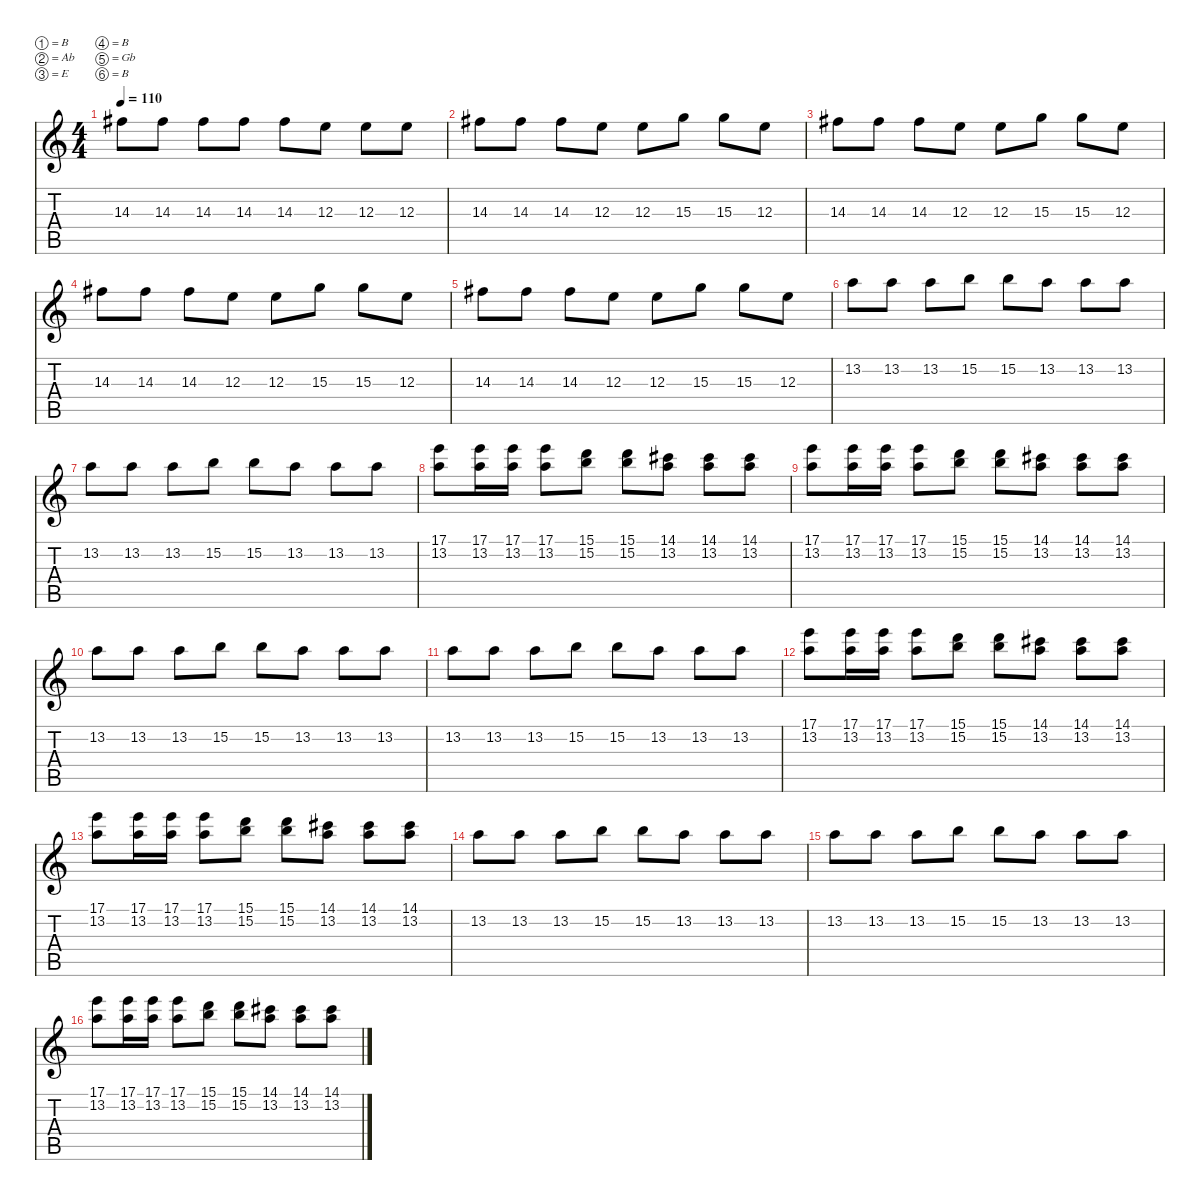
\defaultSystemsLayout 4
\hideDynamics
\bracketExtendMode nobrackets
\singleTrackTrackNamePolicy hidden
\multiTrackTrackNamePolicy hidden
\firstSystemTrackNameMode fullname
\firstSystemTrackNameOrientation horizontal
\otherSystemsTrackNameOrientation horizontal
\track ("Guitar I [Aaron Turner]" "dist.guit.") {defaultSystemsLayout 16 instrument distortionguitar}
\staff {score tabs}
\tuning (B3 Ab3 E3 B2 Gb2 B1)
\ts (4 4)
\tempo 110
\clef g2
\ks c
14.3{acc #}.8{dy f beam Down} 14.3{acc #}.8{beam Down} 14.3{acc #}.8{beam Down} 14.3{acc #}.8{beam Down} 14.3{acc #}.8{beam Down} 12.3.8{beam Down} 12.3.8{beam Down} 12.3.8{beam Down} |
14.3{acc #}.8{beam Down} 14.3{acc #}.8{beam Down} 14.3{acc #}.8{beam Down} 12.3.8{beam Down} 12.3.8{beam Down} 15.3.8{beam Down} 15.3.8{beam Down} 12.3.8{beam Down} |
14.3{acc #}.8{beam Down} 14.3{acc #}.8{beam Down} 14.3{acc #}.8{beam Down} 12.3.8{beam Down} 12.3.8{beam Down} 15.3.8{beam Down} 15.3.8{beam Down} 12.3.8{beam Down} |
14.3{acc #}.8{beam Down} 14.3{acc #}.8{beam Down} 14.3{acc #}.8{beam Down} 12.3.8{beam Down} 12.3.8{beam Down} 15.3.8{beam Down} 15.3.8{beam Down} 12.3.8{beam Down} |
14.3{acc #}.8{beam Down} 14.3{acc #}.8{beam Down} 14.3{acc #}.8{beam Down} 12.3.8{beam Down} 12.3.8{beam Down} 15.3.8{beam Down} 15.3.8{beam Down} 12.3.8{beam Down} |
13.2.8{beam Down} 13.2.8{beam Down} 13.2.8{beam Down} 15.2.8{beam Down} 15.2.8{beam Down} 13.2.8{beam Down} 13.2.8{beam Down} 13.2.8{beam Down} |
13.2.8{beam Down} 13.2.8{beam Down} 13.2.8{beam Down} 15.2.8{beam Down} 15.2.8{beam Down} 13.2.8{beam Down} 13.2.8{beam Down} 13.2.8{beam Down} |
(17.1 13.2).8{beam Down} (17.1 13.2).16{beam Down} (17.1 13.2).16{beam Down} (17.1 13.2).8{beam Down} (15.1 15.2).8{beam Down} (15.1 15.2).8{beam Down} (14.1{acc #} 13.2).8{beam Down} (14.1{acc #} 13.2).8{beam Down} (14.1{acc #} 13.2).8{beam Down} |
(17.1 13.2).8{beam Down} (17.1 13.2).16{beam Down} (17.1 13.2).16{beam Down} (17.1 13.2).8{beam Down} (15.1 15.2).8{beam Down} (15.1 15.2).8{beam Down} (14.1{acc #} 13.2).8{beam Down} (14.1{acc #} 13.2).8{beam Down} (14.1{acc #} 13.2).8{beam Down} |
13.2.8{beam Down} 13.2.8{beam Down} 13.2.8{beam Down} 15.2.8{beam Down} 15.2.8{beam Down} 13.2.8{beam Down} 13.2.8{beam Down} 13.2.8{beam Down} |
13.2.8{beam Down} 13.2.8{beam Down} 13.2.8{beam Down} 15.2.8{beam Down} 15.2.8{beam Down} 13.2.8{beam Down} 13.2.8{beam Down} 13.2.8{beam Down} |
(17.1 13.2).8{beam Down} (17.1 13.2).16{beam Down} (17.1 13.2).16{beam Down} (17.1 13.2).8{beam Down} (15.1 15.2).8{beam Down} (15.1 15.2).8{beam Down} (14.1{acc #} 13.2).8{beam Down} (14.1{acc #} 13.2).8{beam Down} (14.1{acc #} 13.2).8{beam Down} |
(17.1 13.2).8{beam Down} (17.1 13.2).16{beam Down} (17.1 13.2).16{beam Down} (17.1 13.2).8{beam Down} (15.1 15.2).8{beam Down} (15.1 15.2).8{beam Down} (14.1{acc #} 13.2).8{beam Down} (14.1{acc #} 13.2).8{beam Down} (14.1{acc #} 13.2).8{beam Down} |
13.2.8{beam Down} 13.2.8{beam Down} 13.2.8{beam Down} 15.2.8{beam Down} 15.2.8{beam Down} 13.2.8{beam Down} 13.2.8{beam Down} 13.2.8{beam Down} |
13.2.8{beam Down} 13.2.8{beam Down} 13.2.8{beam Down} 15.2.8{beam Down} 15.2.8{beam Down} 13.2.8{beam Down} 13.2.8{beam Down} 13.2.8{beam Down} |
(17.1 13.2).8{beam Down} (17.1 13.2).16{beam Down} (17.1 13.2).16{beam Down} (17.1 13.2).8{beam Down} (15.1 15.2).8{beam Down} (15.1 15.2).8{beam Down} (14.1{acc #} 13.2).8{beam Down} (14.1{acc #} 13.2).8{beam Down} (14.1{acc #} 13.2).8{beam Down}
